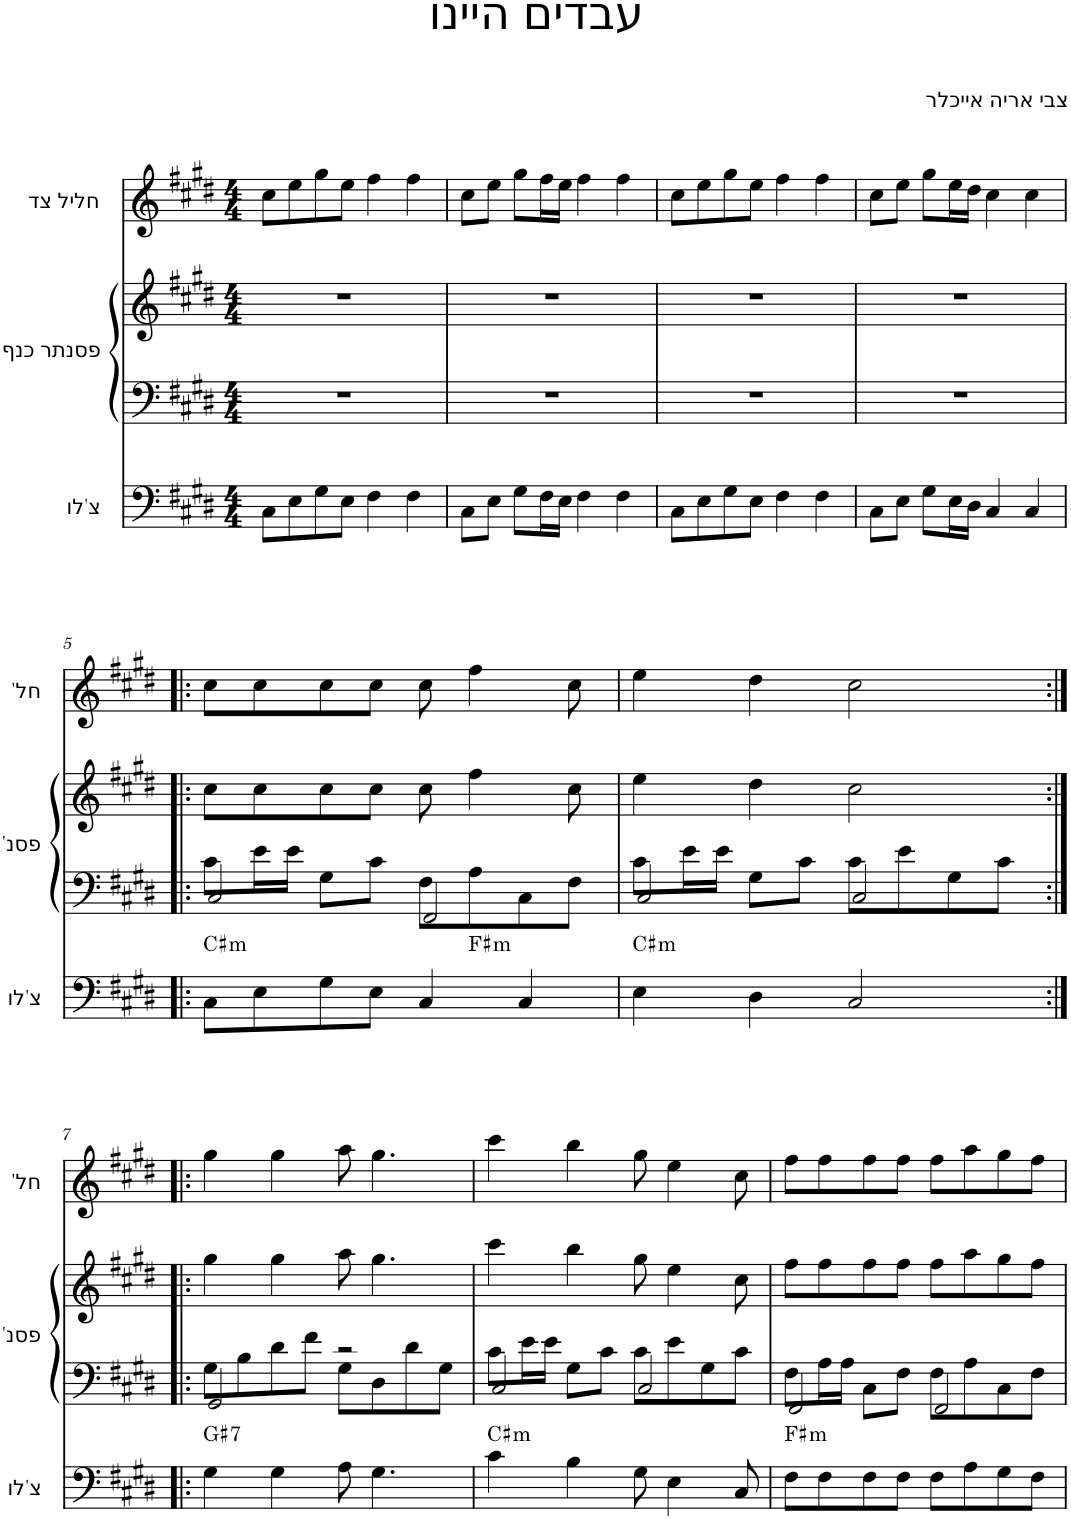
**kern	**harte	**kern	**kern	**kern
*part3	*part3	*part2	*part2	*part1
*staff4	*	*staff3	*staff2	*staff1
*I"צ'לו	*	*I"פסנתר כנף	*	*I"חליל צד
*clefF4	*	*clefF4	*clefG2	*clefG2
*k[f#c#g#d#]	*	*k[f#c#g#d#]	*k[f#c#g#d#]	*k[f#c#g#d#]
*M4/4	*	*M4/4	*M4/4	*M4/4
=1	=1	=1	=1	=1
8C#\L	.	1r	1r	8cc#\L
8E\	.	.	.	8ee\
8G#\	.	.	.	8gg#\
8E\J	.	.	.	8ee\J
4F#\	.	.	.	4ff#\
4F#\	.	.	.	4ff#\
=2	=2	=2	=2	=2
8C#\L	.	1r	1r	8cc#\L
8E\J	.	.	.	8ee\J
8G#\L	.	.	.	8gg#\L
16F#\L	.	.	.	16ff#\L
16E\JJ	.	.	.	16ee\JJ
4F#\	.	.	.	4ff#\
4F#\	.	.	.	4ff#\
=3	=3	=3	=3	=3
8C#\L	.	1r	1r	8cc#\L
8E\	.	.	.	8ee\
8G#\	.	.	.	8gg#\
8E\J	.	.	.	8ee\J
4F#\	.	.	.	4ff#\
4F#\	.	.	.	4ff#\
=4	=4	=4	=4	=4
8C#\L	.	1r	1r	8cc#\L
8E\J	.	.	.	8ee\J
8G#\L	.	.	.	8gg#\L
16E\L	.	.	.	16ee\L
16D#\JJ	.	.	.	16dd#\JJ
4C#/	.	.	.	4cc#\
4C#/	.	.	.	4cc#\
!!LO:LB:g=z
=5!|:	=5!|:	=5!|:	=5!|:	=5!|:
*	*	*^	*	*
!	!LO:H:kt=m	!	!	!	!
*^	*	*	*	*	*
8C#\L	2ryy	C#:min	2C#/	8c#\L	8cc#\L	8cc#\L
8E\	.	.	.	16e\L	8cc#\	8cc#\
.	.	.	.	16e\JJ	.	.
8G#\	.	.	.	8G#\L	8cc#\	8cc#\
8E\J	.	.	.	8c#\J	8cc#\J	8cc#\J
4C#/	8ryy	.	2FF#/	8F#\L	8cc#\	8cc#\
!	!	!LO:H:kt=m	!	!	!	!
.	4.ryy	F#:min	.	8A\	4ff#\	4ff#\
4C#/	.	.	.	8C#\	.	.
.	.	.	.	8F#\J	8cc#\	8cc#\
=6	=6	=6	=6	=6	=6	=6
!	!	!LO:H:kt=m	!	!	!	!
*v	*v	*	*	*	*	*
4E\	C#:min	2C#/	8c#\L	4ee\	4ee\
.	.	.	16e\L	.	.
.	.	.	16e\JJ	.	.
4D#\	.	.	8G#\L	4dd#\	4dd#\
.	.	.	8c#\J	.	.
2C#/	.	2C#/	8c#\L	2cc#\	2cc#\
.	.	.	8e\	.	.
.	.	.	8G#\	.	.
.	.	.	8c#\J	.	.
!!LO:LB:g=z
=7:|!|:	=7:|!|:	=7:|!|:	=7:|!|:	=7:|!|:	=7:|!|:
!	!LO:H:kt=7	!	!	!	!
4G#\	G#:7	2GG#/	8G#\L	4gg#\	4gg#\
.	.	.	8B\	.	.
4G#\	.	.	8d#\	4gg#\	4gg#\
.	.	.	8f#\J	.	.
8A\	.	2r	8G#\L	8aa\	8aa\
4.G#\	.	.	8D#\	4.gg#\	4.gg#\
.	.	.	8d#\	.	.
.	.	.	8G#\J	.	.
=8	=8	=8	=8	=8	=8
!	!LO:H:kt=m	!	!	!	!
4c#\	C#:min	2C#/	8c#\L	4ccc#\	4ccc#\
.	.	.	16e\L	.	.
.	.	.	16e\JJ	.	.
4B\	.	.	8G#\L	4bb\	4bb\
.	.	.	8c#\J	.	.
8G#\	.	2C#/	8c#\L	8gg#\	8gg#\
4E\	.	.	8e\	4ee\	4ee\
.	.	.	8G#\	.	.
8C#/	.	.	8c#\J	8cc#\	8cc#\
=9	=9	=9	=9	=9	=9
!	!LO:H:kt=m	!	!	!	!
8F#\L	F#:min	2FF#/	8F#\L	8ff#\L	8ff#\L
8F#\	.	.	16A\L	8ff#\	8ff#\
.	.	.	16A\JJ	.	.
8F#\	.	.	8C#\L	8ff#\	8ff#\
8F#\J	.	.	8F#\J	8ff#\J	8ff#\J
8F#\L	.	2FF#/	8F#\L	8ff#\L	8ff#\L
8A\	.	.	8A\	8aa\	8aa\
8G#\	.	.	8C#\	8gg#\	8gg#\
8F#\J	.	.	8F#\J	8ff#\J	8ff#\J
*	*	*v	*v	*	*
=	=	=	=	=
*-	*-	*-	*-	*-
